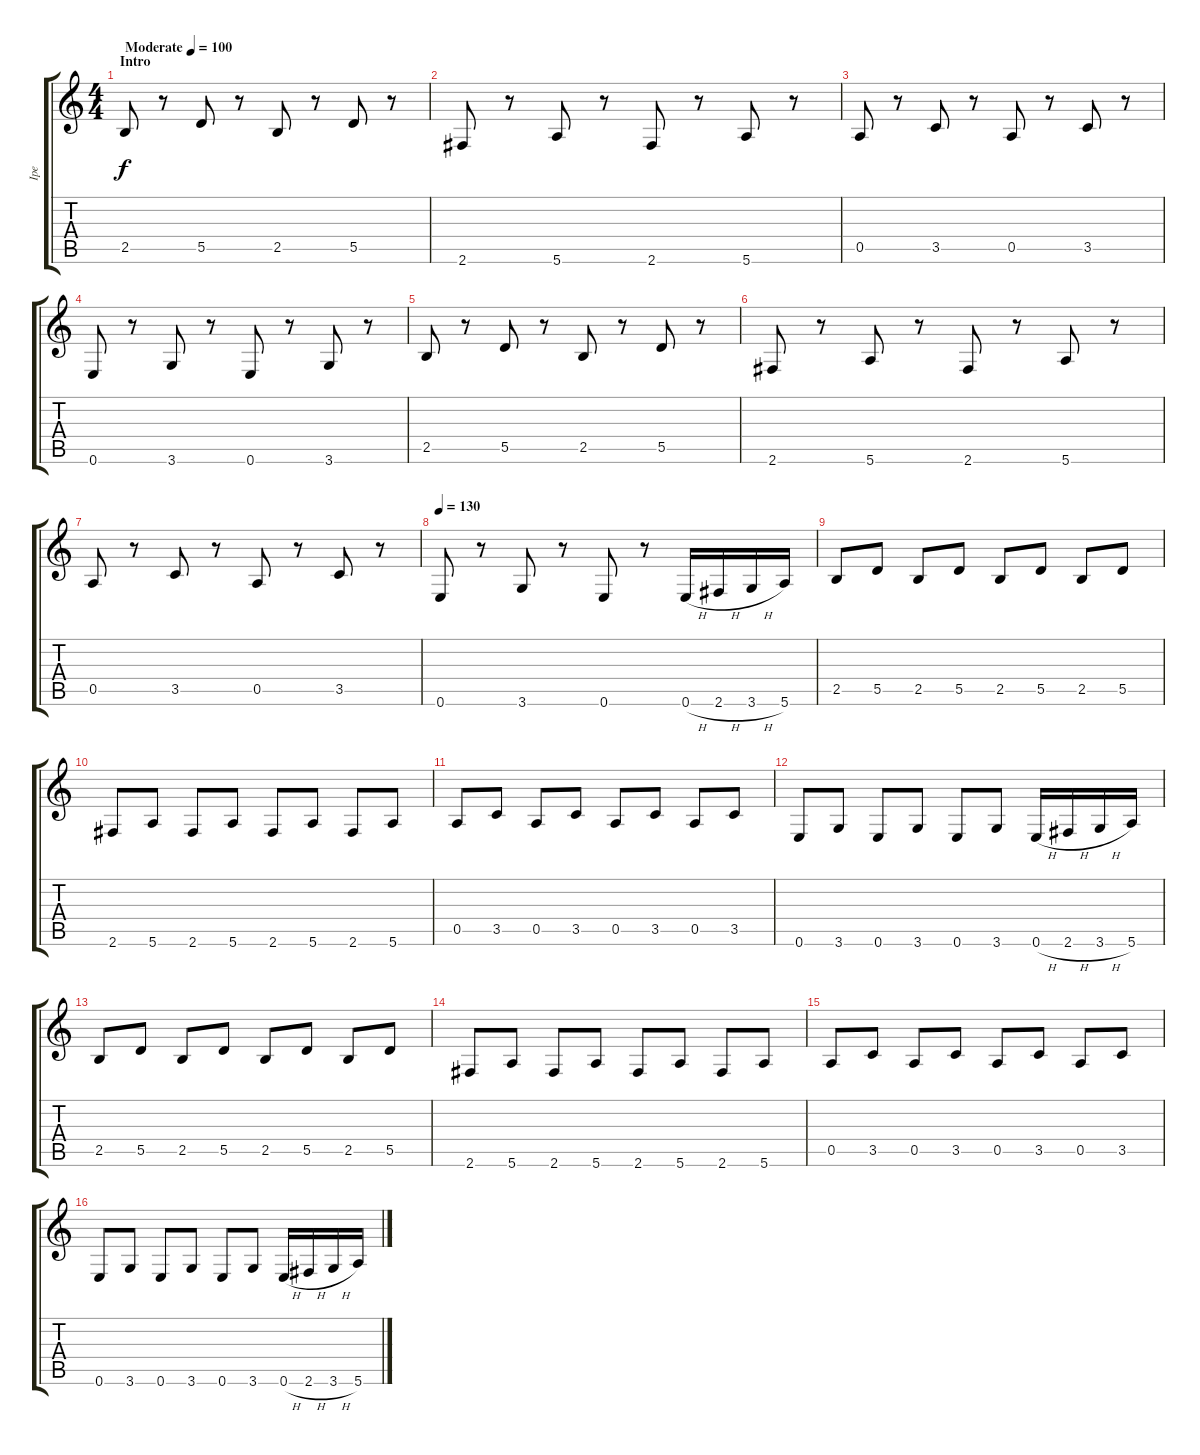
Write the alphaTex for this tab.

\track ("Ipe" "Ipe") {instrument overdrivenguitar}
\staff {score tabs}
\tuning (E4 B3 G3 D3 A2 E2) {hide}
\ts (4 4)
\section ("" "Intro")
\tempo (100 "Moderate")
\clef g2
\ks c
2.5.8{dy f instrument overdrivenguitar} r.8 5.5.8 r.8 2.5.8 r.8 5.5.8 r.8 |
2.6.8 r.8 5.6.8 r.8 2.6.8 r.8 5.6.8 r.8 |
0.5.8 r.8 3.5.8 r.8 0.5.8 r.8 3.5.8 r.8 |
0.6.8 r.8 3.6.8 r.8 0.6.8 r.8 3.6.8 r.8 |
2.5.8 r.8 5.5.8 r.8 2.5.8 r.8 5.5.8 r.8 |
2.6.8 r.8 5.6.8 r.8 2.6.8 r.8 5.6.8 r.8 |
0.5.8 r.8 3.5.8 r.8 0.5.8 r.8 3.5.8 r.8 |
\tempo 130
0.6.8 r.8 3.6.8 r.8 0.6.8 r.8 0.6{h}.16 2.6{h}.16 3.6{h}.16 5.6.16 |
2.5.8 5.5.8 2.5.8 5.5.8 2.5.8 5.5.8 2.5.8 5.5.8 |
2.6.8 5.6.8 2.6.8 5.6.8 2.6.8 5.6.8 2.6.8 5.6.8 |
0.5.8 3.5.8 0.5.8 3.5.8 0.5.8 3.5.8 0.5.8 3.5.8 |
0.6.8 3.6.8 0.6.8 3.6.8 0.6.8 3.6.8 0.6{h}.16 2.6{h}.16 3.6{h}.16 5.6.16 |
2.5.8 5.5.8 2.5.8 5.5.8 2.5.8 5.5.8 2.5.8 5.5.8 |
2.6.8 5.6.8 2.6.8 5.6.8 2.6.8 5.6.8 2.6.8 5.6.8 |
0.5.8 3.5.8 0.5.8 3.5.8 0.5.8 3.5.8 0.5.8 3.5.8 |
0.6.8 3.6.8 0.6.8 3.6.8 0.6.8 3.6.8 0.6{h}.16 2.6{h}.16 3.6{h}.16 5.6.16
